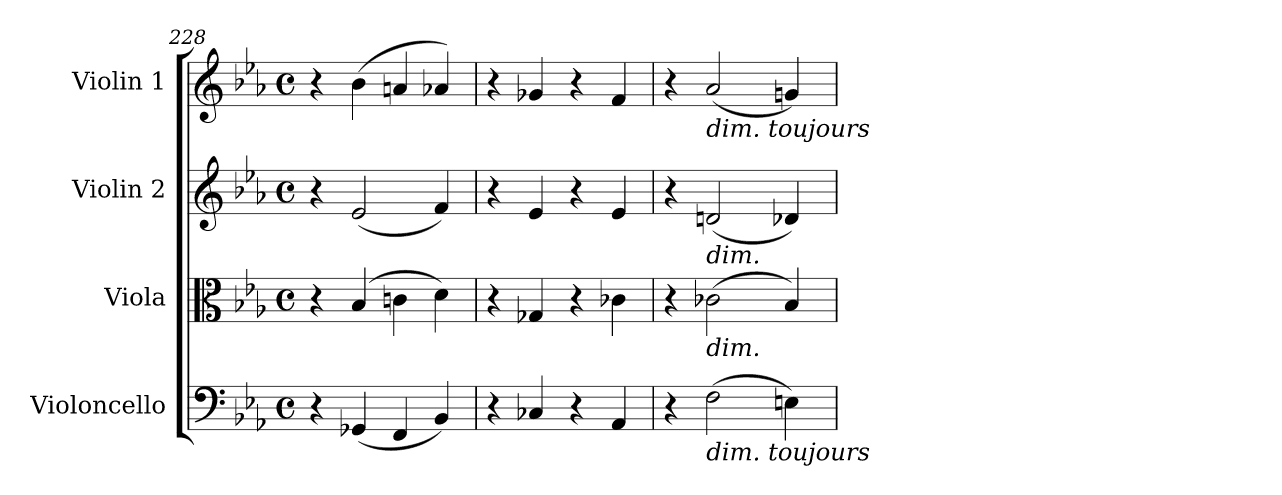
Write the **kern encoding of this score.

**kern	**kern	**kern	**kern
*part4	*part3	*part2	*part1
*staff4	*staff3	*staff2	*staff1
*I"Violoncello	*I"Viola	*I"Violin 2	*I"Violin 1
*I'Vc	*I'Vla	*I'Vln	*I'Vln
*clefF4	*clefC3	*clefG2	*clefG2
*k[b-e-a-]	*k[b-e-a-]	*k[b-e-a-]	*k[b-e-a-]
*M4/4	*M4/4	*M4/4	*M4/4
*met(c)	*met(c)	*met(c)	*met(c)
=228	=228	=228	=228
4r	4r	4r	4r
(4GG-X/	(4B-/	(2e-/	(4b-\
4FF/	4cn\	.	4an/
4BB-/)	4d\)	4f/)	4a-X/)
=229	=229	=229	=229
4r	4r	4r	4r
4C-X/	4G-X/	4e-/	4g-X/
4r	4r	4r	4r
4AA-/	4c-X\	4e-/	4f/
=230	=230	=230	=230
4r	4r	4r	4r
!	!	!	!LO:TX:b:i:t=dim. toujours
!	!	!LO:TX:b:i:t=dim.	!
!	!LO:TX:b:i:t=dim.	!	!
!LO:TX:b:i:t=dim. toujours	!	!	!
(2F\	(2c-X\	(2dn/	(2a-/
4En\)	4B-/)	4d-X/)	4gn/)
=	=	=	=
*-	*-	*-	*-
